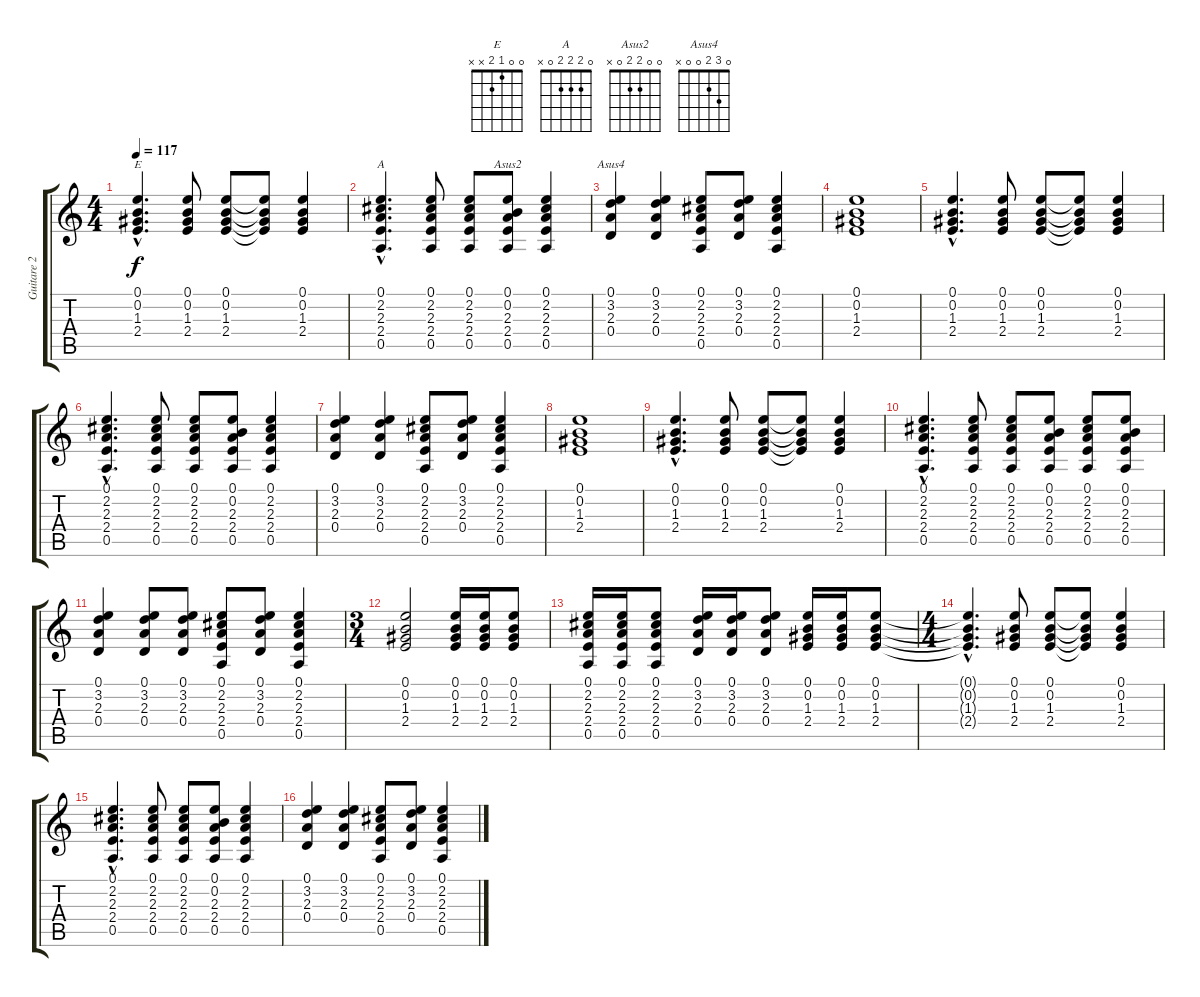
\track ("Guitare 2 (?)" "Guitare 2 ") {instrument acousticguitarsteel}
\staff {score tabs}
\tuning (E4 B3 G3 D3 A2 E2) {hide}
\chord ("E" 0 0 1 2 x x)
\chord ("A" 0 2 2 2 0 x)
\chord ("Asus2" 0 0 2 2 0 x)
\chord ("Asus4" 0 3 2 0 0 x)
\ts (4 4)
\tempo 117
\clef g2
\ks c
(0.1{hac} 0.2{hac} 1.3{hac} 2.4{hac}).4{d ch "E" dy f} (0.1 0.2 1.3 2.4).8 (0.1 0.2 1.3 2.4).8 (0.1{t} 0.2{t} 1.3{t} 2.4{t}).8 (0.1 0.2 1.3 2.4).4 |
(0.1{hac} 2.2{hac} 2.3{hac} 2.4{hac} 0.5{hac}).4{d ch "A"} (0.1 2.2 2.3 2.4 0.5).8 (0.1 2.2 2.3 2.4 0.5).8 (0.1 0.2 2.3 2.4 0.5).8{ch "Asus2"} (0.1 2.2 2.3 2.4 0.5).4 |
(0.1 3.2 2.3 0.4).4{ch "Asus4"} (0.1 3.2 2.3 0.4).4 (0.1 2.2 2.3 2.4 0.5).8 (0.1 3.2 2.3 0.4).8 (0.1 2.2 2.3 2.4 0.5).4 |
(0.1 0.2 1.3 2.4).1 |
(0.1{hac} 0.2{hac} 1.3{hac} 2.4{hac}).4{d} (0.1 0.2 1.3 2.4).8 (0.1 0.2 1.3 2.4).8 (0.1{t} 0.2{t} 1.3{t} 2.4{t}).8 (0.1 0.2 1.3 2.4).4 |
(0.1{hac} 2.2{hac} 2.3{hac} 2.4{hac} 0.5{hac}).4{d} (0.1 2.2 2.3 2.4 0.5).8 (0.1 2.2 2.3 2.4 0.5).8 (0.1 0.2 2.3 2.4 0.5).8 (0.1 2.2 2.3 2.4 0.5).4 |
(0.1 3.2 2.3 0.4).4 (0.1 3.2 2.3 0.4).4 (0.1 2.2 2.3 2.4 0.5).8 (0.1 3.2 2.3 0.4).8 (0.1 2.2 2.3 2.4 0.5).4 |
(0.1 0.2 1.3 2.4).1 |
(0.1{hac} 0.2{hac} 1.3{hac} 2.4{hac}).4{d} (0.1 0.2 1.3 2.4).8 (0.1 0.2 1.3 2.4).8 (0.1{t} 0.2{t} 1.3{t} 2.4{t}).8 (0.1 0.2 1.3 2.4).4 |
(0.1{hac} 2.2{hac} 2.3{hac} 2.4{hac} 0.5{hac}).4{d} (0.1 2.2 2.3 2.4 0.5).8 (0.1 2.2 2.3 2.4 0.5).8 (0.1 0.2 2.3 2.4 0.5).8 (0.1 2.2 2.3 2.4 0.5).8 (0.1 0.2 2.3 2.4 0.5).8 |
(0.1 3.2 2.3 0.4).4 (0.1 3.2 2.3 0.4).8 (0.1 3.2 2.3 0.4).8 (0.1 2.2 2.3 2.4 0.5).8 (0.1 3.2 2.3 0.4).8 (0.1 2.2 2.3 2.4 0.5).4 |
\ts (3 4)
(0.1 0.2 1.3 2.4).2 (0.1 0.2 1.3 2.4).16 (0.1 0.2 1.3 2.4).16 (0.1 0.2 1.3 2.4).8 |
(0.1 2.2 2.3 2.4 0.5).16 (0.1 2.2 2.3 2.4 0.5).16 (0.1 2.2 2.3 2.4 0.5).8 (0.1 3.2 2.3 0.4).16 (0.1 3.2 2.3 0.4).16 (0.1 3.2 2.3 0.4).8 (0.1 0.2 1.3 2.4).16 (0.1 0.2 1.3 2.4).16 (0.1 0.2 1.3 2.4).8 |
\ts (4 4)
(0.1{hac t} 0.2{hac t} 1.3{hac t} 2.4{hac t}).4{d} (0.1 0.2 1.3 2.4).8 (0.1 0.2 1.3 2.4).8 (0.1{t} 0.2{t} 1.3{t} 2.4{t}).8 (0.1 0.2 1.3 2.4).4 |
(0.1{hac} 2.2{hac} 2.3{hac} 2.4{hac} 0.5{hac}).4{d} (0.1 2.2 2.3 2.4 0.5).8 (0.1 2.2 2.3 2.4 0.5).8 (0.1 0.2 2.3 2.4 0.5).8 (0.1 2.2 2.3 2.4 0.5).4 |
(0.1 3.2 2.3 0.4).4 (0.1 3.2 2.3 0.4).4 (0.1 2.2 2.3 2.4 0.5).8 (0.1 3.2 2.3 0.4).8 (0.1 2.2 2.3 2.4 0.5).4
